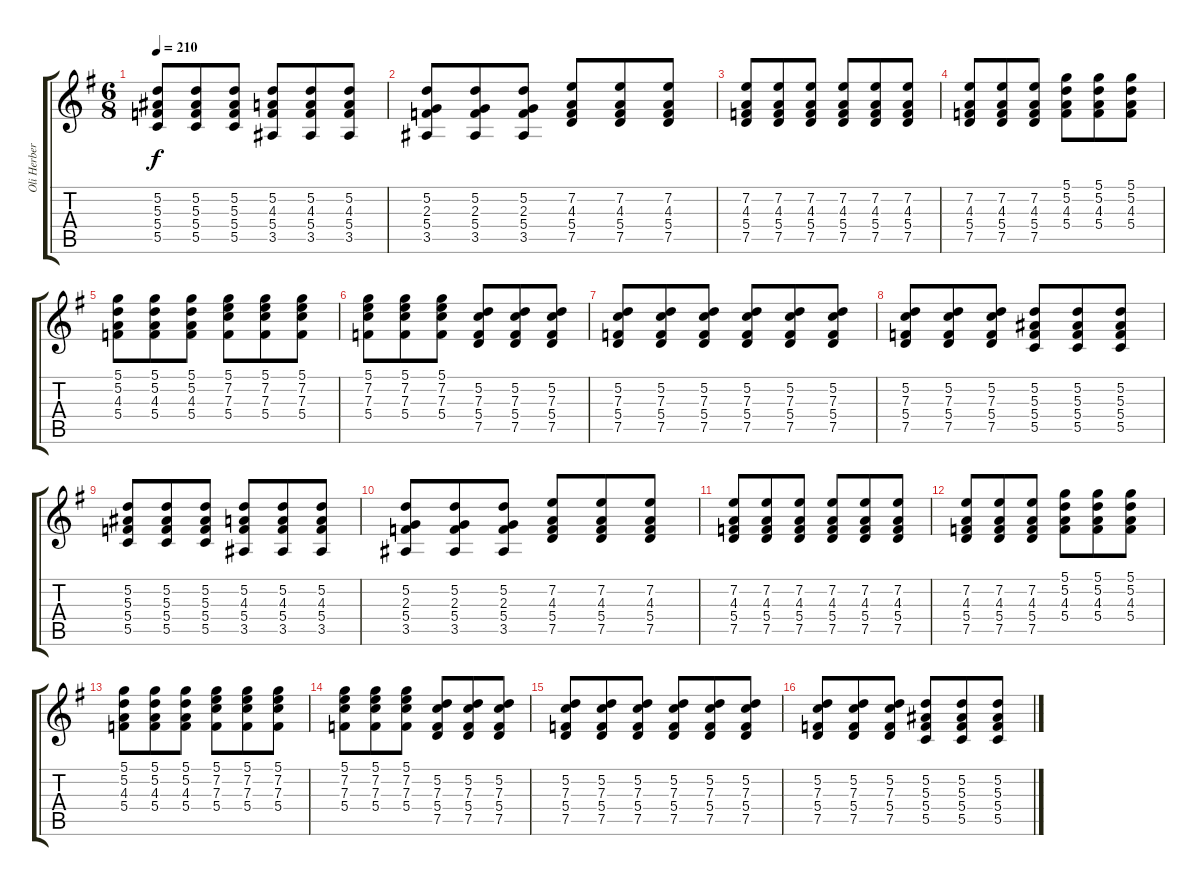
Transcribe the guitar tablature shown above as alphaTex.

\track ("Oli Herbert" "Oli Herber") {instrument electricguitarclean}
\staff {score tabs}
\tuning (D4 A3 F3 C3 G2 D2) {hide}
\ts (6 8)
\tempo 210
\clef g2
\ks g
(5.2 5.3 5.4 5.5).8{dy f} (5.2 5.3 5.4 5.5).8 (5.2 5.3 5.4 5.5).8 (5.2 4.3 5.4 3.5).8 (5.2 4.3 5.4 3.5).8 (5.2 4.3 5.4 3.5).8 |
(5.2 2.3 5.4 3.5).8 (5.2 2.3 5.4 3.5).8 (5.2 2.3 5.4 3.5).8 (7.2 4.3 5.4 7.5).8 (7.2 4.3 5.4 7.5).8 (7.2 4.3 5.4 7.5).8 |
(7.2 4.3 5.4 7.5).8 (7.2 4.3 5.4 7.5).8 (7.2 4.3 5.4 7.5).8 (7.2 4.3 5.4 7.5).8 (7.2 4.3 5.4 7.5).8 (7.2 4.3 5.4 7.5).8 |
(7.2 4.3 5.4 7.5).8 (7.2 4.3 5.4 7.5).8 (7.2 4.3 5.4 7.5).8 (5.1 5.2 4.3 5.4).8 (5.1 5.2 4.3 5.4).8 (5.1 5.2 4.3 5.4).8 |
(5.1 5.2 4.3 5.4).8 (5.1 5.2 4.3 5.4).8 (5.1 5.2 4.3 5.4).8 (5.1 7.2 7.3 5.4).8 (5.1 7.2 7.3 5.4).8 (5.1 7.2 7.3 5.4).8 |
(5.1 7.2 7.3 5.4).8 (5.1 7.2 7.3 5.4).8 (5.1 7.2 7.3 5.4).8 (5.2 7.3 5.4 7.5).8 (5.2 7.3 5.4 7.5).8 (5.2 7.3 5.4 7.5).8 |
(5.2 7.3 5.4 7.5).8 (5.2 7.3 5.4 7.5).8 (5.2 7.3 5.4 7.5).8 (5.2 7.3 5.4 7.5).8 (5.2 7.3 5.4 7.5).8 (5.2 7.3 5.4 7.5).8 |
(5.2 7.3 5.4 7.5).8 (5.2 7.3 5.4 7.5).8 (5.2 7.3 5.4 7.5).8 (5.2 5.3 5.4 5.5).8 (5.2 5.3 5.4 5.5).8 (5.2 5.3 5.4 5.5).8 |
(5.2 5.3 5.4 5.5).8 (5.2 5.3 5.4 5.5).8 (5.2 5.3 5.4 5.5).8 (5.2 4.3 5.4 3.5).8 (5.2 4.3 5.4 3.5).8 (5.2 4.3 5.4 3.5).8 |
(5.2 2.3 5.4 3.5).8 (5.2 2.3 5.4 3.5).8 (5.2 2.3 5.4 3.5).8 (7.2 4.3 5.4 7.5).8 (7.2 4.3 5.4 7.5).8 (7.2 4.3 5.4 7.5).8 |
(7.2 4.3 5.4 7.5).8 (7.2 4.3 5.4 7.5).8 (7.2 4.3 5.4 7.5).8 (7.2 4.3 5.4 7.5).8 (7.2 4.3 5.4 7.5).8 (7.2 4.3 5.4 7.5).8 |
(7.2 4.3 5.4 7.5).8 (7.2 4.3 5.4 7.5).8 (7.2 4.3 5.4 7.5).8 (5.1 5.2 4.3 5.4).8 (5.1 5.2 4.3 5.4).8 (5.1 5.2 4.3 5.4).8 |
(5.1 5.2 4.3 5.4).8 (5.1 5.2 4.3 5.4).8 (5.1 5.2 4.3 5.4).8 (5.1 7.2 7.3 5.4).8 (5.1 7.2 7.3 5.4).8 (5.1 7.2 7.3 5.4).8 |
(5.1 7.2 7.3 5.4).8 (5.1 7.2 7.3 5.4).8 (5.1 7.2 7.3 5.4).8 (5.2 7.3 5.4 7.5).8 (5.2 7.3 5.4 7.5).8 (5.2 7.3 5.4 7.5).8 |
(5.2 7.3 5.4 7.5).8 (5.2 7.3 5.4 7.5).8 (5.2 7.3 5.4 7.5).8 (5.2 7.3 5.4 7.5).8 (5.2 7.3 5.4 7.5).8 (5.2 7.3 5.4 7.5).8 |
(5.2 7.3 5.4 7.5).8 (5.2 7.3 5.4 7.5).8 (5.2 7.3 5.4 7.5).8 (5.2 5.3 5.4 5.5).8 (5.2 5.3 5.4 5.5).8 (5.2 5.3 5.4 5.5).8
